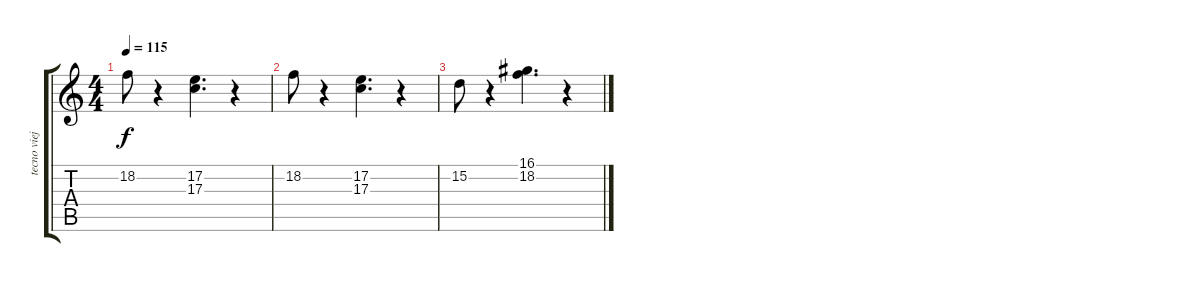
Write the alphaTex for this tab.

\track ("tecno viejo" "tecno viej") {instrument lead1square}
\staff {score tabs}
\tuning (E4 B3 G3 D3 A2 E2) {hide}
\ts (4 4)
\tempo 115
\clef g2
\ks c
18.2.8{dy f} r.4 (17.2 17.3).4{d} r.4 |
18.2.8 r.4 (17.2 17.3).4{d} r.4 |
15.2.8 r.4 (16.1 18.2).4{d} r.4
